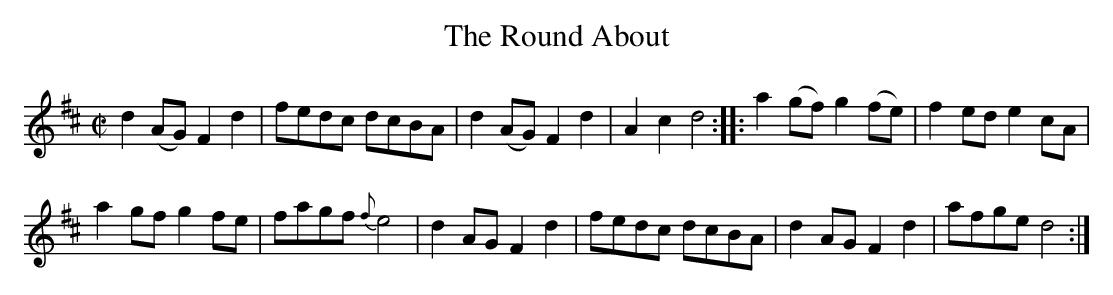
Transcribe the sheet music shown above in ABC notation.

X:1
T:Round About, The
M: C|
L:1/8
K:D
d2 (AG) F2 d2 | fedc dcBA | d2 (AG) F2d2 | A2c2 d4::a2 (gf) g2 (fe) | f2 ed e2 cA |
a2 gf g2 fe | fagf {f}e4 | d2 AG F2d2 | fedc dcBA | d2 AG F2 d2 | afge d4 :|
